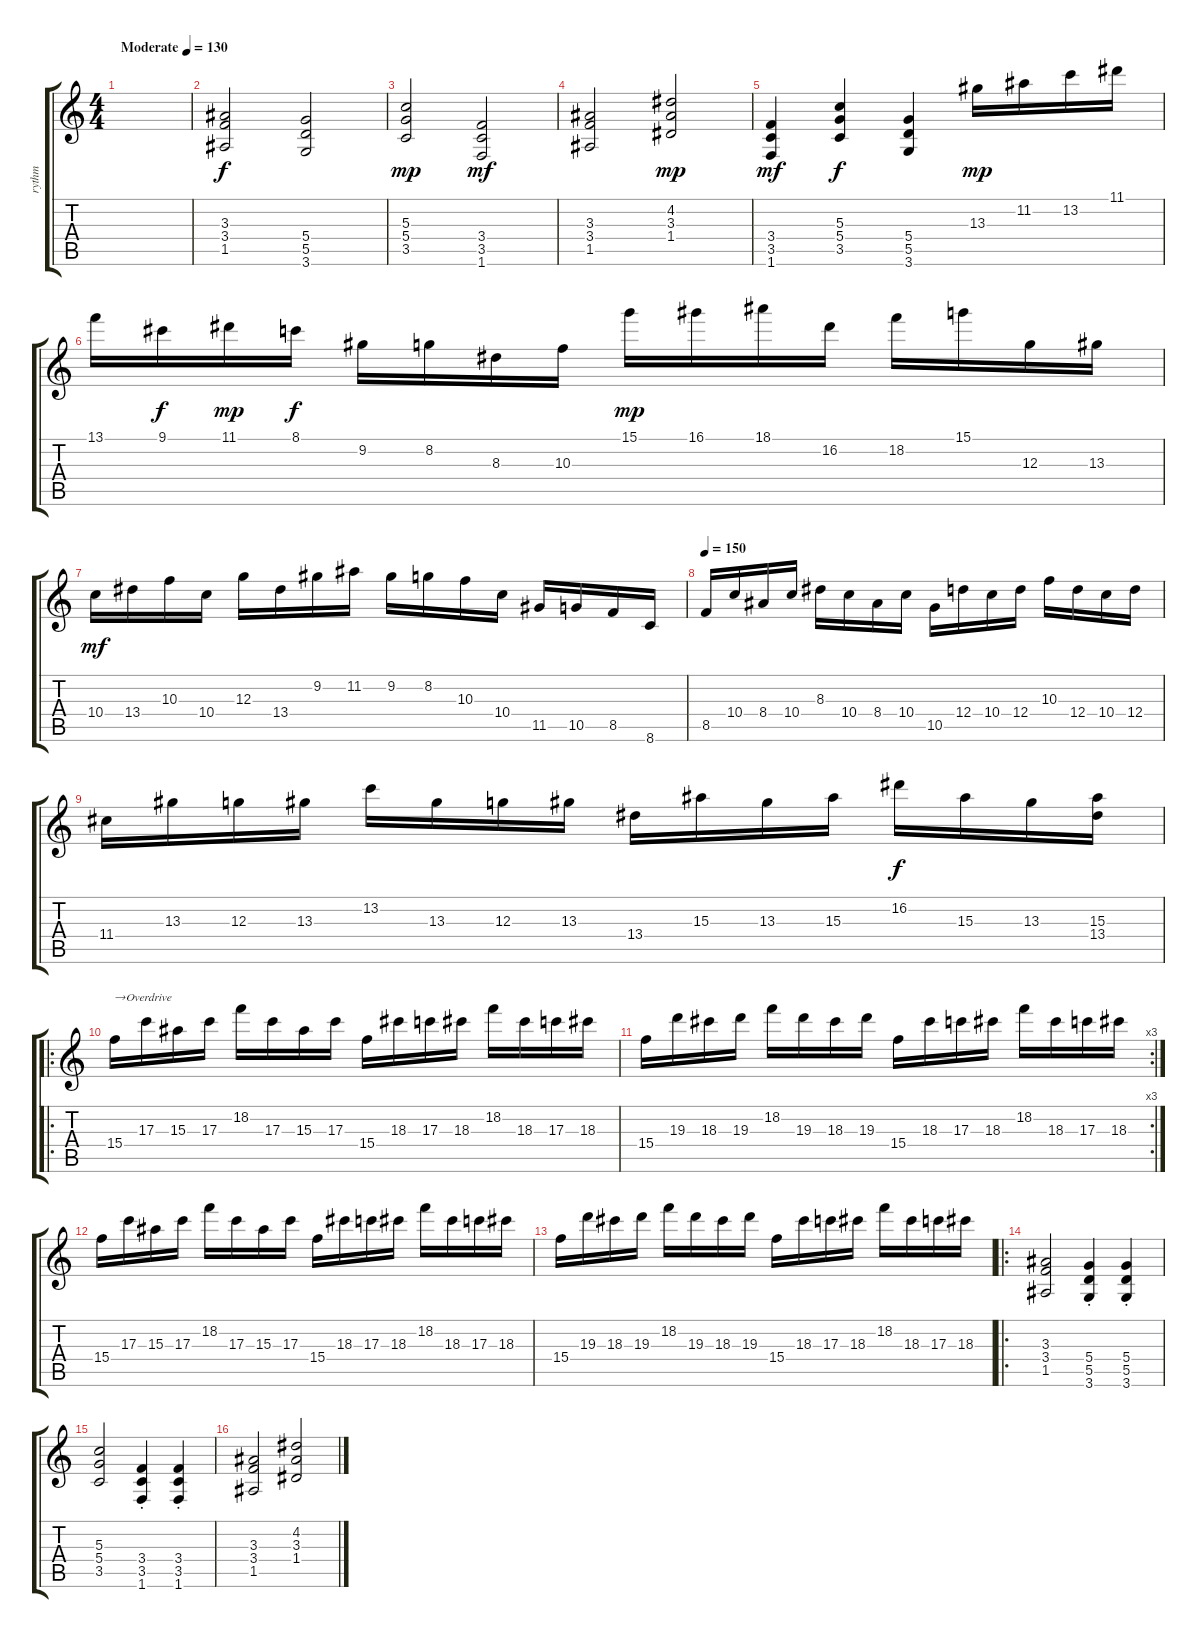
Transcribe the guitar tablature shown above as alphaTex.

\track ("rythm" "rythm") {instrument acousticguitarsteel}
\staff {score tabs}
\tuning (E4 B3 G3 D3 A2 E2) {hide}
\ts (4 4)
\tempo (130 "Moderate")
\clef g2
\ks c
|
(3.3 3.4 1.5).2 (5.4 5.5 3.6).2 |
(5.3 5.4 3.5).2{dy mp} (3.4 3.5 1.6).2{dy mf} |
(3.3 3.4 1.5).2 (4.2 3.3 1.4).2{dy mp} |
(3.4 3.5 1.6).4{dy mf} (5.3 5.4 3.5).4{dy f} (5.4 5.5 3.6).4 13.3.16{dy mp} 11.2.16 13.2.16 11.1.16 |
13.1.16 9.1.16{dy f} 11.1.16{dy mp} 8.1.16{dy f} 9.2.16 8.2.16 8.3.16 10.3.16 15.1.16{dy mp} 16.1.16 18.1.16 16.2.16 18.2.16 15.1.16 12.3.16 13.3.16 |
10.4.16{dy mf} 13.4.16 10.3.16 10.4.16 12.3.16 13.4.16 9.2.16 11.2.16 9.2.16 8.2.16 10.3.16 10.4.16 11.5.16 10.5.16 8.5.16 8.6.16 |
\tempo 150
8.5.16 10.4.16 8.4.16 10.4.16 8.3.16 10.4.16 8.4.16 10.4.16 10.5.16 12.4.16 10.4.16 12.4.16 10.3.16 12.4.16 10.4.16 12.4.16 |
11.4.16 13.3.16 12.3.16 13.3.16 13.2.16 13.3.16 12.3.16 13.3.16 13.4.16 15.3.16 13.3.16 15.3.16 16.2.16{dy f} 15.3.16 13.3.16 (15.3 13.4).16 |
\ro
15.4.16{txt "→Overdrive" volume 11 instrument acousticguitarsteel} 17.3.16 15.3.16 17.3.16 18.2.16 17.3.16 15.3.16 17.3.16 15.4.16 18.3.16 17.3.16 18.3.16 18.2.16 18.3.16 17.3.16 18.3.16 |
\rc 3
15.4.16 19.3.16 18.3.16 19.3.16 18.2.16 19.3.16 18.3.16 19.3.16 15.4.16 18.3.16 17.3.16 18.3.16 18.2.16 18.3.16 17.3.16 18.3.16 |
15.4.16 17.3.16 15.3.16 17.3.16 18.2.16 17.3.16 15.3.16 17.3.16 15.4.16 18.3.16 17.3.16 18.3.16 18.2.16 18.3.16 17.3.16 18.3.16 |
15.4.16 19.3.16 18.3.16 19.3.16 18.2.16 19.3.16 18.3.16 19.3.16 15.4.16 18.3.16 17.3.16 18.3.16 18.2.16 18.3.16 17.3.16 18.3.16 |
\ro
(3.3 3.4 1.5).2{instrument overdrivenguitar} (5.4{st} 5.5{st} 3.6{st}).4 (5.4{st} 5.5{st} 3.6{st}).4 |
(5.3 5.4 3.5).2 (3.4{st} 3.5{st} 1.6{st}).4 (3.4{st} 3.5{st} 1.6{st}).4 |
(3.3 3.4 1.5).2 (4.2 3.3 1.4).2
